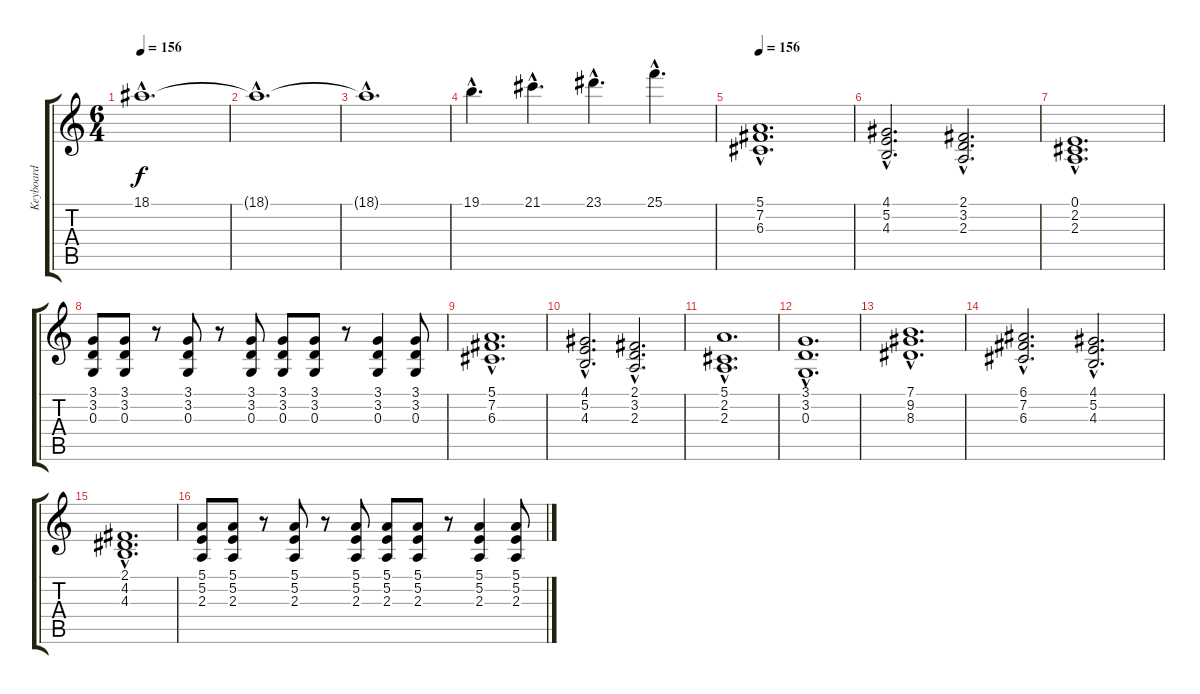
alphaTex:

\track ("Keyboard" "Keyboard") {instrument violin}
\staff {score tabs}
\tuning (E4 B3 G3 D3 A2 E2) {hide}
\ts (6 4)
\tempo 156
\clef g2
\ks c
18.1{hac}.1{d dy f} |
18.1{hac t}.1{d} |
18.1{hac t}.1{d} |
19.1{hac}.4{d} 21.1{hac}.4{d} 23.1{hac}.4{d} 25.1{hac}.4{d} |
\tempo 156
(5.1{hac} 7.2{hac} 6.3{hac}).1{d volume 9 instrument choiraahs} |
(4.1{hac} 5.2{hac} 4.3{hac}).2{d} (2.1{hac} 3.2{hac} 2.3{hac}).2{d} |
(0.1{hac} 2.2{hac} 2.3{hac}).1{d} |
(3.1 3.2 0.3).8 (3.1 3.2 0.3).8 r.8 (3.1 3.2 0.3).8 r.8 (3.1 3.2 0.3).8 (3.1 3.2 0.3).8 (3.1 3.2 0.3).8 r.8 (3.1 3.2 0.3).4 (3.1 3.2 0.3).8 |
(5.1{hac} 7.2{hac} 6.3{hac}).1{d} |
(4.1{hac} 5.2{hac} 4.3{hac}).2{d} (2.1{hac} 3.2{hac} 2.3{hac}).2{d} |
(5.1{hac} 2.2{hac} 2.3{hac}).1{d} |
(3.1{hac} 3.2{hac} 0.3{hac}).1{d} |
(7.1{hac} 9.2{hac} 8.3{hac}).1{d} |
(6.1{hac} 7.2{hac} 6.3{hac}).2{d} (4.1{hac} 5.2{hac} 4.3{hac}).2{d} |
(2.1{hac} 4.2{hac} 4.3{hac}).1{d} |
(5.1 5.2 2.3).8 (5.1 5.2 2.3).8 r.8 (5.1 5.2 2.3).8 r.8 (5.1 5.2 2.3).8 (5.1 5.2 2.3).8 (5.1 5.2 2.3).8 r.8 (5.1 5.2 2.3).4 (5.1 5.2 2.3).8
